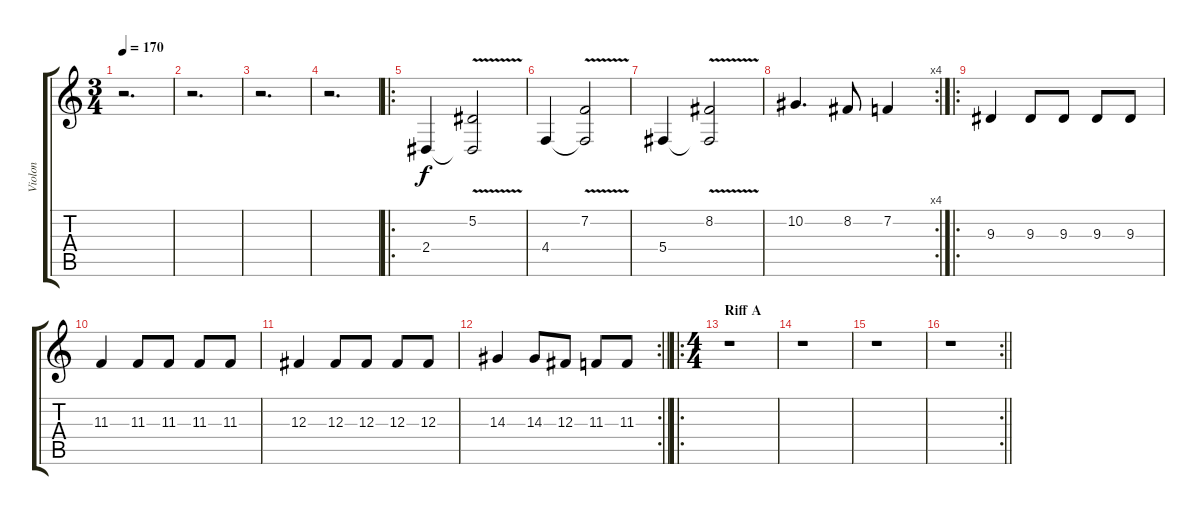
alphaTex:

\track ("Violon" "Violon") {instrument viola}
\staff {score tabs}
\tuning (Eb4 Bb3 Gb3 Db3 Ab2 Eb2) {hide}
\ts (3 4)
\tempo 170
\clef g2
\ks c
r.2{d dy f} |
r.2{d} |
r.2{d} |
r.2{d} |
\ro
2.4.4 (5.2{v} 2.4{t}).2 |
4.4.4 (7.2{v} 4.4{t}).2 |
5.4.4 (8.2{v} 5.4{t}).2 |
\rc 4
10.2.4{d} 8.2.8 7.2.4 |
\ro
9.3.4 9.3.8 9.3.8 9.3.8 9.3.8 |
11.3.4 11.3.8 11.3.8 11.3.8 11.3.8 |
12.3.4 12.3.8 12.3.8 12.3.8 12.3.8 |
\rc 2
\barLineRight lightlight
14.3.4 14.3.8 12.3.8 11.3.8 11.3.8 |
\ro
\ts (4 4)
\section ("" "Riff A")
r.1 |
r.1 |
r.1 |
\rc 2
\barLineRight lightlight
r.1
